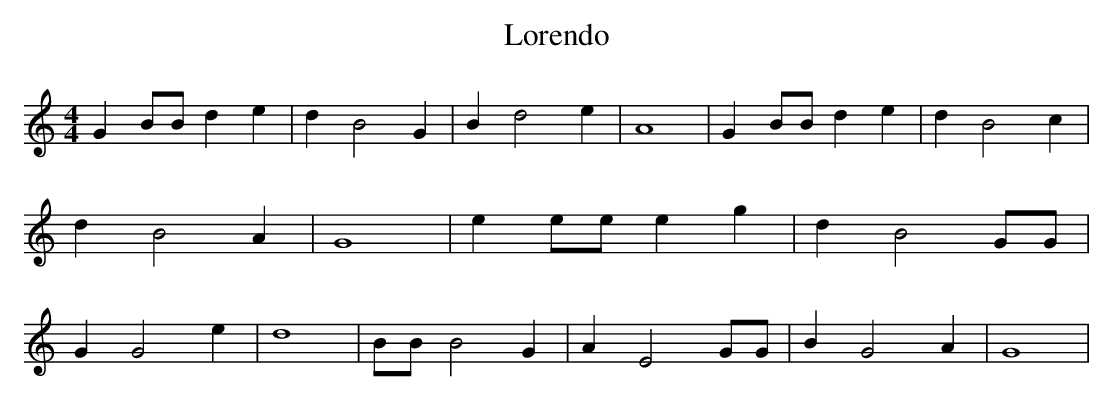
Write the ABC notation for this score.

X:1
T:Lorendo
M:4/4
L:1/4
K:C
 G B/2B/2 d e| d B2 G| B d2 e| A4| G B/2B/2 d e| d B2 c| d B2 A| G4|\
 e e/2e/2 e g| d B2 G/2G/2| G G2 e| d4| B/2B/2 B2 G| A E2 G/2G/2| B G2 A|\
 G4|
